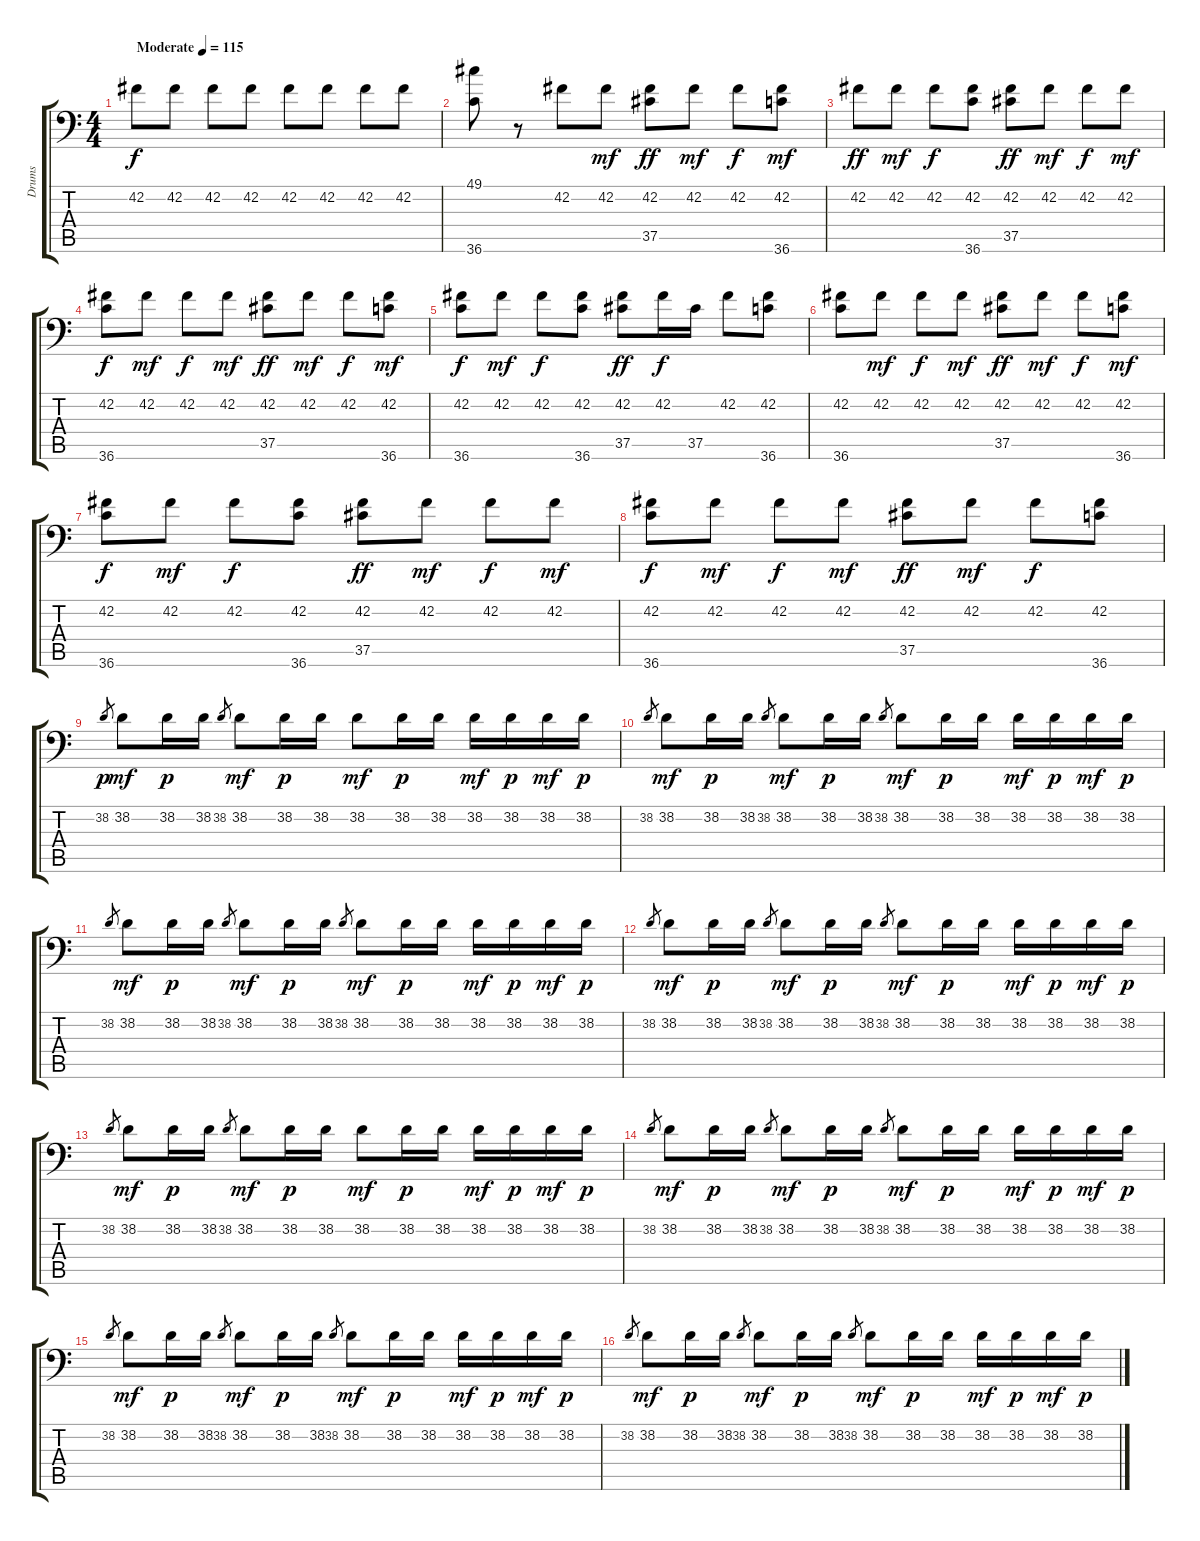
\track ("Drums" "Drums") {instrument acousticgrandpiano}
\staff {score tabs}
\tuning (C-1 C-1 C-1 C-1 C-1 C-1) {hide}
\ts (4 4)
\tempo (115 "Moderate")
\clef f4
\ks c
42.2.8{dy f instrument acousticgrandpiano} 42.2.8 42.2.8 42.2.8 42.2.8 42.2.8 42.2.8 42.2.8 |
(49.1 36.6).8 r.8 42.2.8 42.2.8{dy mf} (42.2 37.5).8{dy ff} 42.2.8{dy mf} 42.2.8{dy f} (42.2 36.6).8{dy mf} |
42.2.8{dy ff} 42.2.8{dy mf} 42.2.8{dy f} (42.2 36.6).8 (42.2 37.5).8{dy ff} 42.2.8{dy mf} 42.2.8{dy f} 42.2.8{dy mf} |
(42.2 36.6).8{dy f} 42.2.8{dy mf} 42.2.8{dy f} 42.2.8{dy mf} (42.2 37.5).8{dy ff} 42.2.8{dy mf} 42.2.8{dy f} (42.2 36.6).8{dy mf} |
(42.2 36.6).8{dy f} 42.2.8{dy mf} 42.2.8{dy f} (42.2 36.6).8 (42.2 37.5).8{dy ff} 42.2.16{dy f} 37.5.16 42.2.8 (42.2 36.6).8 |
(42.2 36.6).8 42.2.8{dy mf} 42.2.8{dy f} 42.2.8{dy mf} (42.2 37.5).8{dy ff} 42.2.8{dy mf} 42.2.8{dy f} (42.2 36.6).8{dy mf} |
(42.2 36.6).8{dy f} 42.2.8{dy mf} 42.2.8{dy f} (42.2 36.6).8 (42.2 37.5).8{dy ff} 42.2.8{dy mf} 42.2.8{dy f} 42.2.8{dy mf} |
(42.2 36.6).8{dy f} 42.2.8{dy mf} 42.2.8{dy f} 42.2.8{dy mf} (42.2 37.5).8{dy ff} 42.2.8{dy mf} 42.2.8{dy f} (42.2 36.6).8 |
38.2.8{gr dy p} 38.2.8{dy mf} 38.2.16{dy p} 38.2.16 38.2.8{gr} 38.2.8{dy mf} 38.2.16{dy p} 38.2.16 38.2.8{dy mf} 38.2.16{dy p} 38.2.16 38.2.16{dy mf} 38.2.16{dy p} 38.2.16{dy mf} 38.2.16{dy p} |
38.2.8{gr} 38.2.8{dy mf} 38.2.16{dy p} 38.2.16 38.2.8{gr} 38.2.8{dy mf} 38.2.16{dy p} 38.2.16 38.2.8{gr} 38.2.8{dy mf} 38.2.16{dy p} 38.2.16 38.2.16{dy mf} 38.2.16{dy p} 38.2.16{dy mf} 38.2.16{dy p} |
38.2.8{gr} 38.2.8{dy mf} 38.2.16{dy p} 38.2.16 38.2.8{gr} 38.2.8{dy mf} 38.2.16{dy p} 38.2.16 38.2.8{gr} 38.2.8{dy mf} 38.2.16{dy p} 38.2.16 38.2.16{dy mf} 38.2.16{dy p} 38.2.16{dy mf} 38.2.16{dy p} |
38.2.8{gr} 38.2.8{dy mf} 38.2.16{dy p} 38.2.16 38.2.8{gr} 38.2.8{dy mf} 38.2.16{dy p} 38.2.16 38.2.8{gr} 38.2.8{dy mf} 38.2.16{dy p} 38.2.16 38.2.16{dy mf} 38.2.16{dy p} 38.2.16{dy mf} 38.2.16{dy p} |
38.2.8{gr} 38.2.8{dy mf} 38.2.16{dy p} 38.2.16 38.2.8{gr} 38.2.8{dy mf} 38.2.16{dy p} 38.2.16 38.2.8{dy mf} 38.2.16{dy p} 38.2.16 38.2.16{dy mf} 38.2.16{dy p} 38.2.16{dy mf} 38.2.16{dy p} |
38.2.8{gr} 38.2.8{dy mf} 38.2.16{dy p} 38.2.16 38.2.8{gr} 38.2.8{dy mf} 38.2.16{dy p} 38.2.16 38.2.8{gr} 38.2.8{dy mf} 38.2.16{dy p} 38.2.16 38.2.16{dy mf} 38.2.16{dy p} 38.2.16{dy mf} 38.2.16{dy p} |
38.2.8{gr} 38.2.8{dy mf} 38.2.16{dy p} 38.2.16 38.2.8{gr} 38.2.8{dy mf} 38.2.16{dy p} 38.2.16 38.2.8{gr} 38.2.8{dy mf} 38.2.16{dy p} 38.2.16 38.2.16{dy mf} 38.2.16{dy p} 38.2.16{dy mf} 38.2.16{dy p} |
38.2.8{gr} 38.2.8{dy mf} 38.2.16{dy p} 38.2.16 38.2.8{gr} 38.2.8{dy mf} 38.2.16{dy p} 38.2.16 38.2.8{gr} 38.2.8{dy mf} 38.2.16{dy p} 38.2.16 38.2.16{dy mf} 38.2.16{dy p} 38.2.16{dy mf} 38.2.16{dy p}
